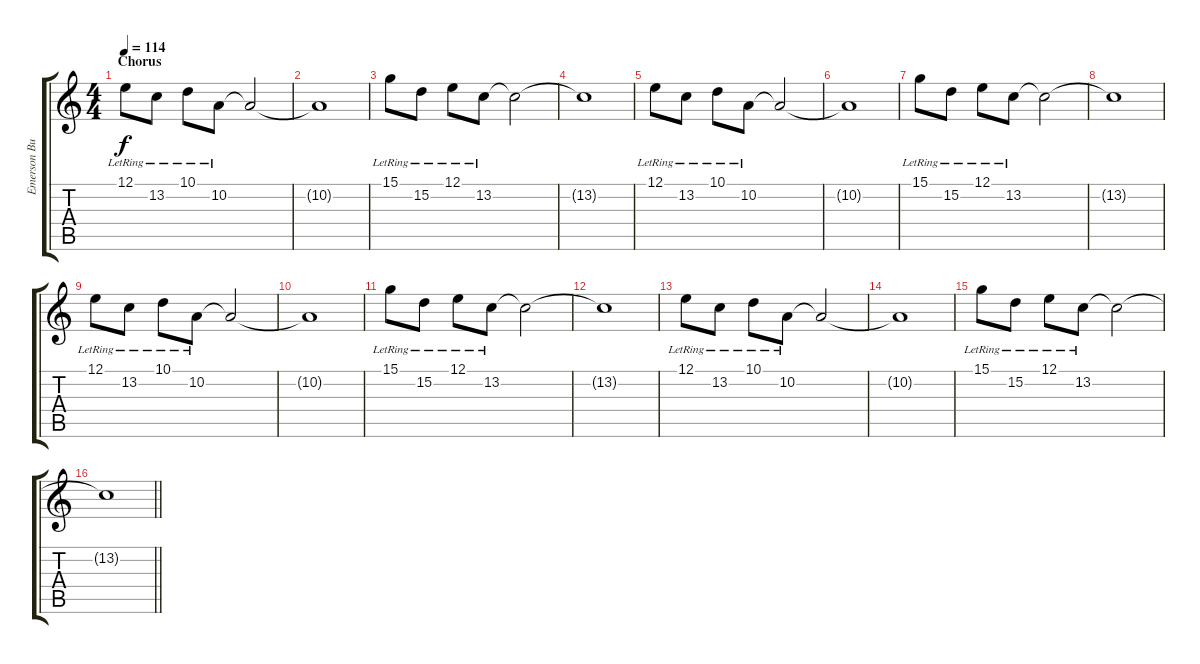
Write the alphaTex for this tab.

\track ("Emerson Burton (Keyboard)" "Emerson Bu") {instrument electricpiano1}
\staff {score tabs}
\tuning (E4 B3 G3 D3 A2 E2) {hide}
\ts (4 4)
\section ("" "Chorus")
\tempo 114
\clef g2
\ks c
12.1{lr}.8{dy f} 13.2{lr}.8 10.1{lr}.8 10.2{lr}.8 10.2{t}.2 |
10.2{t}.1 |
15.1{lr}.8 15.2{lr}.8 12.1{lr}.8 13.2{lr}.8 13.2{t}.2 |
13.2{t}.1 |
12.1{lr}.8 13.2{lr}.8 10.1{lr}.8 10.2{lr}.8 10.2{t}.2 |
10.2{t}.1 |
15.1{lr}.8 15.2{lr}.8 12.1{lr}.8 13.2{lr}.8 13.2{t}.2 |
13.2{t}.1 |
12.1{lr}.8 13.2{lr}.8 10.1{lr}.8 10.2{lr}.8 10.2{t}.2 |
10.2{t}.1 |
15.1{lr}.8 15.2{lr}.8 12.1{lr}.8 13.2{lr}.8 13.2{t}.2 |
13.2{t}.1 |
12.1{lr}.8 13.2{lr}.8 10.1{lr}.8 10.2{lr}.8 10.2{t}.2 |
10.2{t}.1 |
15.1{lr}.8 15.2{lr}.8 12.1{lr}.8 13.2{lr}.8 13.2{t}.2 |
\barLineRight lightlight
13.2{t}.1
